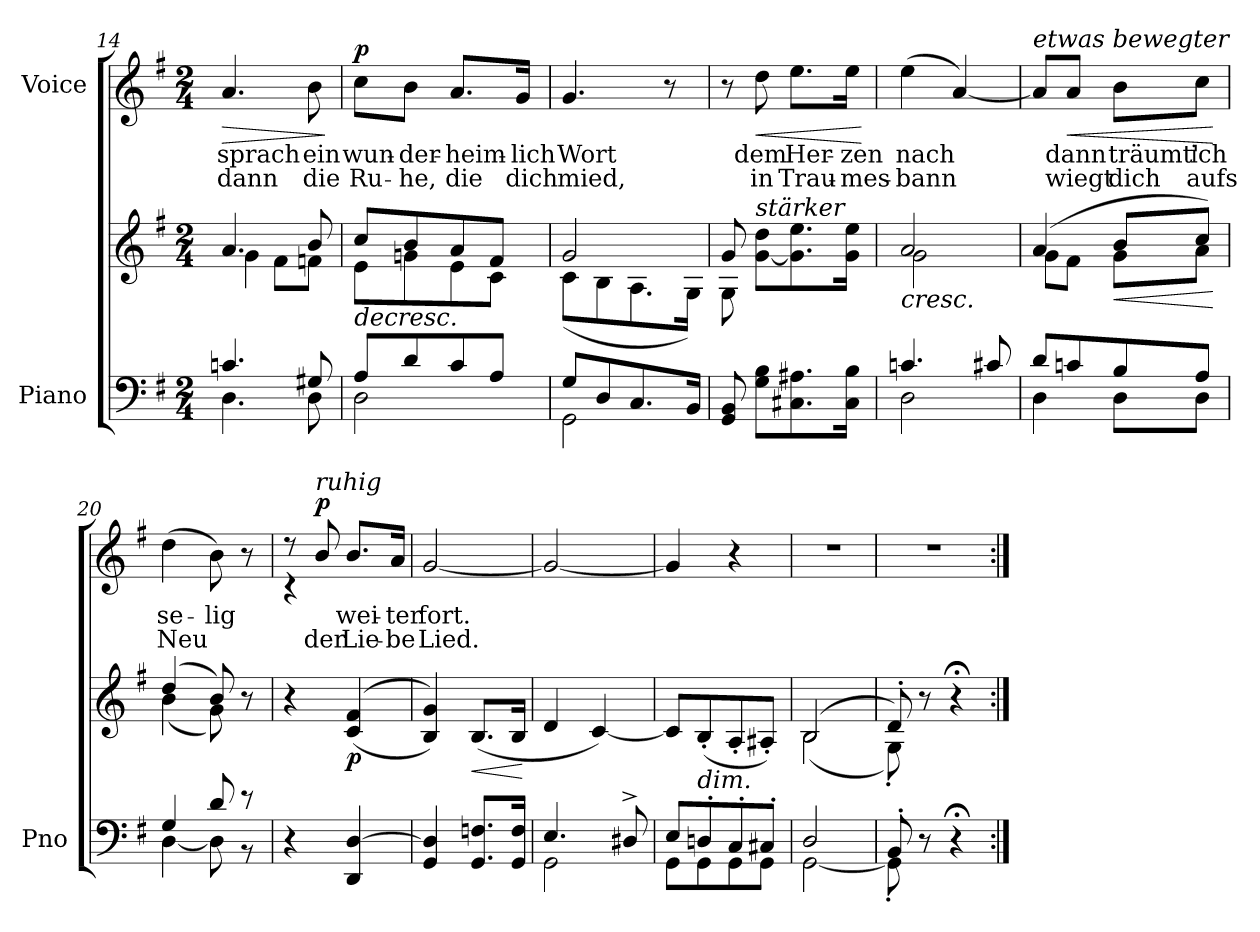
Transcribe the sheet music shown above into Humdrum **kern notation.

**kern	**kern	**dynam	**kern	**text	**text	**dynam
*part2	*part2	*part2	*part1	*part1	*part1	*part1
*staff3	*staff2	*staff2/3	*staff1	*staff1	*staff1	*staff1
*I"Piano	*	*	*I"Voice	*	*	*
*I'Pno	*	*	*	*	*	*
*clefF4	*clefG2	*	*clefG2	*	*	*
*k[f#]	*k[f#]	*	*k[f#]	*	*	*
*M2/4	*M2/4	*	*M2/4	*	*	*
=14	=14	=14	=14	=14	=14	=14
*^	*^	*	*	*	*	*
!	!	!	!	!	!	!	!	!LO:HP:b
4.cn/	4.D\	4.a/	4g\	.	4.a/	sprach	dann	>
.	.	.	8f#\L	.	.	.	.	.
8G#X/	8D\	8b/	8fn\J	.	8b\	ein	die	.
*v	*v	*	*	*	*	*	*	*
*	*v	*v	*	*	*	*	*
.	.	.	.	.	.	]
=15	=15	=15	=15	=15	=15	=15
*^	*	*	*	*	*	*
!	!	!	!LO:HP:b	!	!	!	!LO:DY:b
*	*	*^	*	*	*	*	*
8A/L	2D\	8cc/L	8e\L	>	8cc\L	wun-	Ru-	p
8d/	.	8b/	8gn\	.	8b\J	-der-	-he,	.
8c/	.	8a/	8e\	.	8.a/L	-heim-	die	.
8A/J	.	8f#/J	8c\J	.	.	.	.	.
.	.	.	.	.	16g/Jk	-lich	dich	.
=16	=16	=16	=16	=16	=16	=16	=16	=16
8G/L	2GG\	2g/	(8c\L	.	4.g/	Wort	mied,	.
8D/	.	.	8B\	.	.	.	.	.
8.C/	.	.	8.A\	.	.	.	.	.
.	.	.	.	.	8r	.	.	.
16BB/Jk	.	.	16G\Jk)	.	.	.	.	.
*v	*v	*	*	*	*	*	*	*
=17	=17	=17	=17	=17	=17	=17	=17
8GG/ 8BB/	8g/	8G\	.	8r	.	.	.
!	!LO:TX:i:t=stärker	!	!	!	!	!	!
!	!	!	!	!	!	!	!LO:HP:b
8G\ 8B\L	[8g\ 8dd\L	4.ryy	.	8dd\	dem	in	<
8.C#X\ 8.A#X\	8.g\] 8.ee\	.	.	8.ee\L	Her-	Trau-	.
16C#\ 16B\Jk	16g\ 16ee\Jk	.	.	16ee\Jk	-zen	-mes-	.
*	*v	*v	*	*	*	*	*
.	.	.	.	.	.	[
=18	=18	=18	=18	=18	=18	=18
*^	*	*	*	*	*	*
!	!	!	!LO:HP:b	!	!	!	!
*	*	*^	*	*	*	*	*
4.cn/	2D\	2a/	2g\	<	(4ee\	nach	-bann	.
.	.	.	.	.	[4a/)	.	.	.
8c#X/	.	.	.	.	.	.	.	.
*v	*v	*	*	*	*	*	*	*
*	*v	*v	*	*	*	*	*
.	.	]	.	.	.	.
=19	=19	=19	=19	=19	=19	=19
*^	*^	*	*	*	*	*
!	!	!	!	!	!LO:TX:i:t=etwas bewegter	!	!	!
8d/L	4D\	(4a/	8g\L	.	8a/L]	.	.	.
!	!	!	!	!	!	!	!	!LO:HP:b
8cn/	.	.	8f#\J	.	8a/J	dann	wiegt	<
!	!	!	!	!LO:HP:b	!	!	!	!
8B/	8D\L	8b/L	8g\L	<	8b\L	träumt'	dich	.
8A/J	8D\J	8cc/J)	8a\J	.	8cc\J	ich	aufs	.
*v	*v	*	*	*	*	*	*	*
*	*v	*v	*	*	*	*	*
.	.	[	.	.	.	[
=20	=20	=20	=20	=20	=20	=20
*^	*^	*	*	*	*	*
4G/	[4D\	(4dd/	(4b\	.	(4dd\	se-	Neu	.
8d/	8D\]	8b/)	8g\)	.	8b\)	-lig	.	.
8r	8r	8r	8ryy	.	8r	.	.	.
*v	*v	*	*	*	*	*	*	*
*	*v	*v	*	*	*	*	*
=21	=21	=21	=21	=21	=21	=21
*	*	*	*^	*	*	*
4r	4r	.	8r	4r	.	.	.
!	!	!	!LO:TX:i:t=ruhig	!	!	!	!
!	!	!	!	!	!	!	!LO:DY:b
.	.	.	8b!/	.	.	der	p
!	!	!LO:DY:b	!	!	!	!	!
4DD/ [4D/	((4c/ 4f#/	p	8.b/L	4ryy	wei-	Lie-	.
.	.	.	16a/Jk	.	-ter	-be	.
*	*	*	*v	*v	*	*	*
=22	=22	=22	=22	=22	=22	=22
4GG/ 4D/]	4B/ 4g/))	.	[2g/	-fort.	Lied.	.
!	!	!LO:HP:b	!	!	!	!
8.GG/ 8.Fn/L	(8.B/L	<	.	.	.	.
16GG/ 16F/Jk	16B/Jk	.	.	.	.	.
.	.	[	.	.	.	.
=23	=23	=23	=23	=23	=23	=23
*^	*	*	*	*	*	*
4.E/	2GG\	4d/	.	2g/_	.	.	.
.	.	[4c/)	.	.	.	.	.
8D#X^/	.	.	.	.	.	.	.
*v	*v	*	*	*	*	*	*
.	.	[	.	.	.	.
=24	=24	=24	=24	=24	=24	=24
*^	*	*	*	*	*	*
8E/L	8GG\L	8c/L]	.	4g/]	.	.	.
!	!	!LO:TX:b:i:t=dim.	!	!	!	!	!
8Dn'/	8GG\	(8B'/	.	.	.	.	.
8C'/	8GG\	8A'/	.	4r	.	.	.
8C#X'/J	8GG\J	8A#X'/J)	.	.	.	.	.
=25	=25	=25	=25	=25	=25	=25	=25
*	*	*^	*	*	*	*	*
2D/	[2GG\	(2B/	(2B\	.	2r	.	.	.
=26	=26	=26	=26	=26	=26	=26	=26	=26
8BB'/	8GG'\]	8d'/)	8G'\)	.	2r	.	.	.
8r	4.ryy	8r	4.ryy	.	.	.	.	.
4r;<	.	4r;<	.	.	.	.	.	.
*v	*v	*	*	*	*	*	*	*
*	*v	*v	*	*	*	*	*
=:|!	=:|!	=:|!	=:|!	=:|!	=:|!	=:|!
*-	*-	*-	*-	*-	*-	*-
